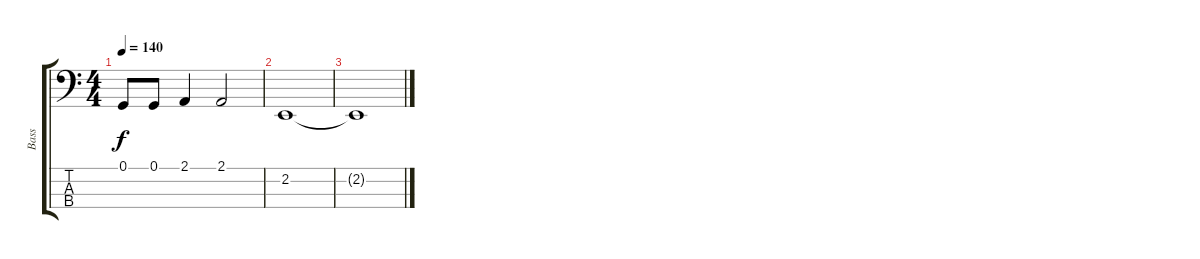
\track ("Bass " "Bass ") {instrument lead8bassandlead}
\staff {score tabs}
\tuning (G2 D2 A1 E1) {hide}
\ts (4 4)
\tempo 140
\clef f4
\ks c
0.1{t}.8{dy f} 0.1.8 2.1.4 2.1.2 |
2.2.1 |
2.2{t}.1
